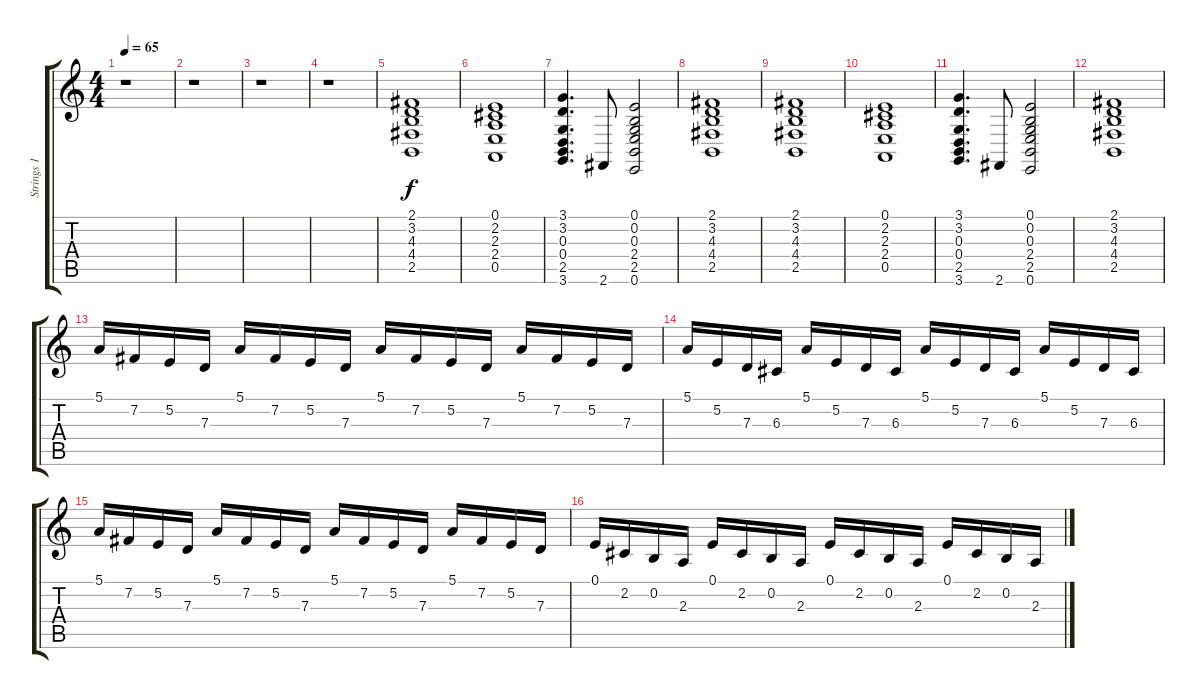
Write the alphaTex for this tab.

\track ("Strings 1" "Strings 1") {instrument synthstrings1}
\staff {score tabs}
\tuning (E4 B3 G3 D3 A2 E2) {hide}
\ts (4 4)
\tempo 65
\clef g2
\ks c
r.1{dy f} |
r.1 |
r.1 |
r.1 |
(2.1 3.2 4.3 4.4 2.5).1 |
(0.1 2.2 2.3 2.4 0.5).1 |
(3.1 3.2 0.3 0.4 2.5 3.6).4{d} 2.6.8 (0.1 0.2 0.3 2.4 2.5 0.6).2 |
(2.1 3.2 4.3 4.4 2.5).1 |
(2.1 3.2 4.3 4.4 2.5).1 |
(0.1 2.2 2.3 2.4 0.5).1 |
(3.1 3.2 0.3 0.4 2.5 3.6).4{d} 2.6.8 (0.1 0.2 0.3 2.4 2.5 0.6).2 |
(2.1 3.2 4.3 4.4 2.5).1 |
5.1.16 7.2.16 5.2.16 7.3.16 5.1.16 7.2.16 5.2.16 7.3.16 5.1.16 7.2.16 5.2.16 7.3.16 5.1.16 7.2.16 5.2.16 7.3.16 |
5.1.16 5.2.16 7.3.16 6.3.16 5.1.16 5.2.16 7.3.16 6.3.16 5.1.16 5.2.16 7.3.16 6.3.16 5.1.16 5.2.16 7.3.16 6.3.16 |
5.1.16 7.2.16 5.2.16 7.3.16 5.1.16 7.2.16 5.2.16 7.3.16 5.1.16 7.2.16 5.2.16 7.3.16 5.1.16 7.2.16 5.2.16 7.3.16 |
0.1.16 2.2.16 0.2.16 2.3.16 0.1.16 2.2.16 0.2.16 2.3.16 0.1.16 2.2.16 0.2.16 2.3.16 0.1.16 2.2.16 0.2.16 2.3.16
